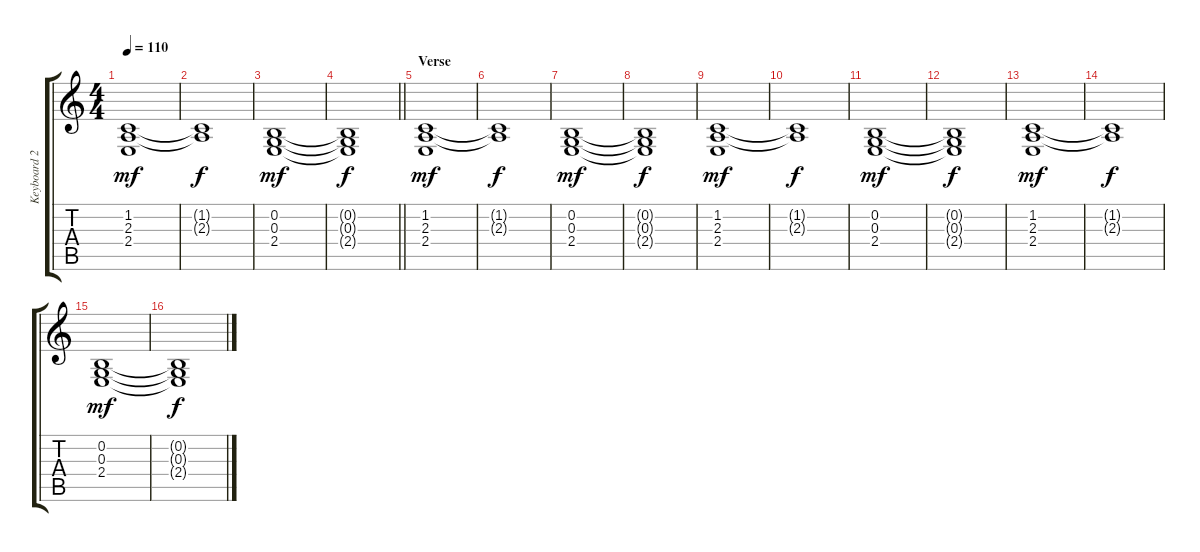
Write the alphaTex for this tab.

\track ("Keyboard 2" "Keyboard 2") {instrument pad4choir}
\staff {score tabs}
\tuning (E4 B3 G3 D3 A2 E2) {hide}
\ts (4 4)
\tempo 110
\clef g2
\ks c
(1.2 2.3 2.4).1{dy mf} |
(1.2{t} 2.3{t}).1{dy f} |
(0.2 0.3 2.4).1{dy mf} |
\barLineRight lightlight
(0.2{t} 0.3{t} 2.4{t}).1{dy f} |
\section ("" "Verse")
(1.2 2.3 2.4).1{dy mf} |
(1.2{t} 2.3{t}).1{dy f} |
(0.2 0.3 2.4).1{dy mf} |
(0.2{t} 0.3{t} 2.4{t}).1{dy f} |
(1.2 2.3 2.4).1{dy mf} |
(1.2{t} 2.3{t}).1{dy f} |
(0.2 0.3 2.4).1{dy mf} |
(0.2{t} 0.3{t} 2.4{t}).1{dy f} |
(1.2 2.3 2.4).1{dy mf} |
(1.2{t} 2.3{t}).1{dy f} |
(0.2 0.3 2.4).1{dy mf} |
(0.2{t} 0.3{t} 2.4{t}).1{dy f}
